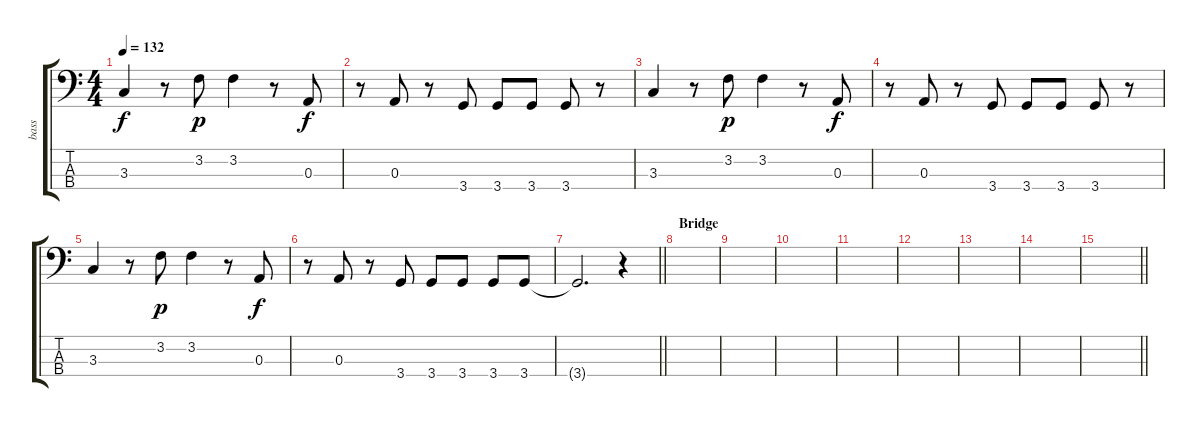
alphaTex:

\track ("bass" "bass") {instrument electricbassfinger}
\staff {score tabs}
\tuning (G2 D2 A1 E1) {hide}
\ts (4 4)
\tempo 132
\clef f4
\ks c
3.3.4{dy f} r.8 3.2.8{dy p} 3.2.4 r.8 0.3.8{dy f} |
r.8 0.3.8 r.8 3.4.8 3.4.8 3.4.8 3.4.8 r.8 |
3.3.4 r.8 3.2.8{dy p} 3.2.4 r.8 0.3.8{dy f} |
r.8 0.3.8 r.8 3.4.8 3.4.8 3.4.8 3.4.8 r.8 |
3.3.4 r.8 3.2.8{dy p} 3.2.4 r.8 0.3.8{dy f} |
r.8 0.3.8 r.8 3.4.8 3.4.8 3.4.8 3.4.8 3.4.8 |
\barLineRight lightlight
3.4{t}.2{d} r.4 |
\section ("" "Bridge")
|
|
|
|
|
|
|
\barLineRight lightlight
